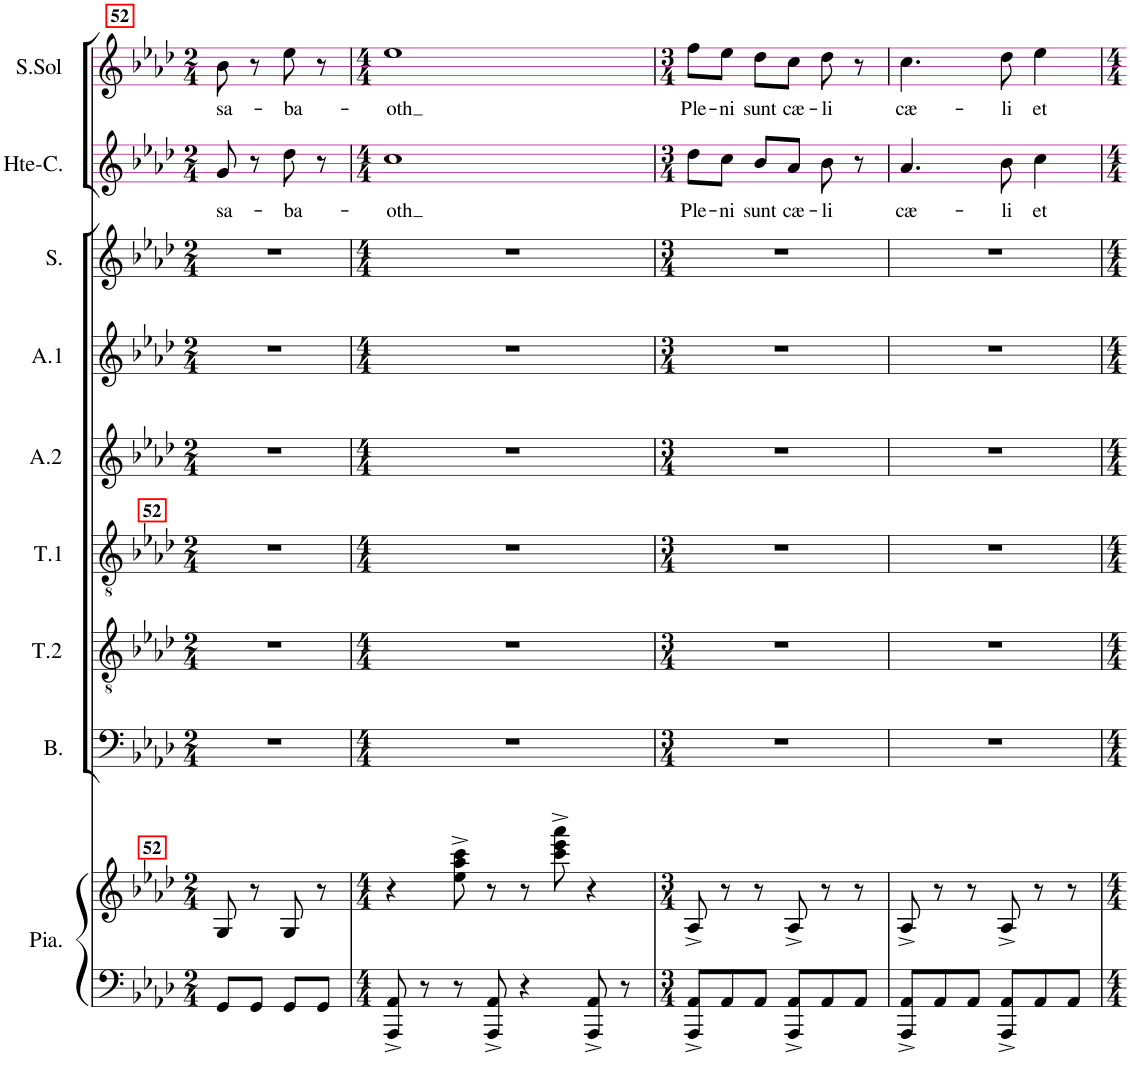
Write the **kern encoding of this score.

**kern	**kern	**kern	**kern	**kern	**kern	**kern	**kern	**kern	**text	**kern	**text
*part9	*part9	*part8	*part7	*part6	*part5	*part4	*part3	*part2	*part2	*part1	*part1
*staff10	*staff9	*staff8	*staff7	*staff6	*staff5	*staff4	*staff3	*staff2	*staff2	*staff1	*staff1
*I"Piano	*	*I"Basse	*I"Ténor 2	*I"Ténor 1	*I"Alto 2	*I"Alto 1	*I"Soprano	*I"Hte-Contre	*	*I"Soprane Sol	*
*I'Pia.	*	*I'B.	*I'T.2	*I'T.1	*I'A.2	*I'A.1	*I'S.	*I'Hte-C.	*	*I'S.Sol	*
!!LO:PB:g=z
*clefF4	*clefG2	*clefF4	*clefGv2	*clefGv2	*clefG2	*clefG2	*clefG2	*clefG2	*	*clefG2	*
*k[b-e-a-d-]	*k[b-e-a-d-]	*k[b-e-a-d-]	*k[b-e-a-d-]	*k[b-e-a-d-]	*k[b-e-a-d-]	*k[b-e-a-d-]	*k[b-e-a-d-]	*k[b-e-a-d-]	*	*k[b-e-a-d-]	*
*M2/4	*M2/4	*M2/4	*M2/4	*M2/4	*M2/4	*M2/4	*M2/4	*M2/4	*	*M2/4	*
=52	=52	=52	=52	=52	=52	=52	=52	=52	=52	=52	=52
!	!	!	!	!LO:TX:a:B:t=52	!	!	!	!	!	!	!
!	!LO:TX:a:B:t=52	!	!	!	!	!	!	!	!	!	!
!	!	!	!	!	!	!	!	!	!LO:LY:b	!	!LO:LY:b
8GG/L	8G/	2r	2r	2r	2r	2r	2r	8g/	sa-	8b-\	sa-
8GG/J	8r	.	.	.	.	.	.	8r	.	8r	.
!	!	!	!	!	!	!	!	!	!LO:LY:b	!	!LO:LY:b
8GG/L	8G/	.	.	.	.	.	.	8dd-\	-ba-	8ee-\	-ba-
8GG/J	8r	.	.	.	.	.	.	8r	.	8r	.
=53	=53	=53	=53	=53	=53	=53	=53	=53	=53	=53	=53
*M4/4	*M4/4	*M4/4	*M4/4	*M4/4	*M4/4	*M4/4	*M4/4	*M4/4	*	*M4/4	*
!	!	!	!	!	!	!	!	!	!LO:LY:b	!	!LO:LY:b
8AAA-/^ 8AA-/^	4r	1r	1r	1r	1r	1r	1r	1cc	oth	1ee-	oth
8r	.	.	.	.	.	.	.	.	.	.	.
8r	8ee-\^ 8aa-\^ 8ccc\^	.	.	.	.	.	.	.	.	.	.
8AAA-/^ 8AA-/^	8r	.	.	.	.	.	.	.	.	.	.
4r	8r	.	.	.	.	.	.	.	.	.	.
.	8ccc\^ 8eee-\^ 8aaa-\^	.	.	.	.	.	.	.	.	.	.
8AAA-/^ 8AA-/^	4r	.	.	.	.	.	.	.	.	.	.
8r	.	.	.	.	.	.	.	.	.	.	.
=54	=54	=54	=54	=54	=54	=54	=54	=54	=54	=54	=54
*M3/4	*M3/4	*M3/4	*M3/4	*M3/4	*M3/4	*M3/4	*M3/4	*M3/4	*	*M3/4	*
!	!	!	!	!	!	!	!	!	!LO:LY:b	!	!LO:LY:b
8AAA-/^ 8AA-/^L	8A-^/	2.r	2.r	2.r	2.r	2.r	2.r	8dd-\L	Ple-	8ff\L	Ple-
!	!	!	!	!	!	!	!	!	!LO:LY:b	!	!LO:LY:b
8AA-/	8r	.	.	.	.	.	.	8cc\J	-ni	8ee-\J	-ni
!	!	!	!	!	!	!	!	!	!LO:LY:b	!	!LO:LY:b
8AA-/J	8r	.	.	.	.	.	.	8b-/L	sunt	8dd-\L	sunt
!	!	!	!	!	!	!	!	!	!LO:LY:b	!	!LO:LY:b
8AAA-/^ 8AA-/^L	8A-^/	.	.	.	.	.	.	8a-/J	cæ-	8cc\J	cæ-
!	!	!	!	!	!	!	!	!	!LO:LY:b	!	!LO:LY:b
8AA-/	8r	.	.	.	.	.	.	8b-\	-li	8dd-\	-li
8AA-/J	8r	.	.	.	.	.	.	8r	.	8r	.
=55	=55	=55	=55	=55	=55	=55	=55	=55	=55	=55	=55
!	!	!	!	!	!	!	!	!	!LO:LY:b	!	!LO:LY:b
8AAA-/^ 8AA-/^L	8A-^/	2.r	2.r	2.r	2.r	2.r	2.r	4.a-/	cæ-	4.cc\	cæ-
8AA-/	8r	.	.	.	.	.	.	.	.	.	.
8AA-/J	8r	.	.	.	.	.	.	.	.	.	.
!	!	!	!	!	!	!	!	!	!LO:LY:b	!	!LO:LY:b
8AAA-/^ 8AA-/^L	8A-^/	.	.	.	.	.	.	8b-\	-li	8dd-\	-li
!	!	!	!	!	!	!	!	!	!LO:LY:b	!	!LO:LY:b
8AA-/	8r	.	.	.	.	.	.	4cc\	et	4ee-\	et
8AA-/J	8r	.	.	.	.	.	.	.	.	.	.
=	=	=	=	=	=	=	=	=	=	=	=
*-	*-	*-	*-	*-	*-	*-	*-	*-	*-	*-	*-
